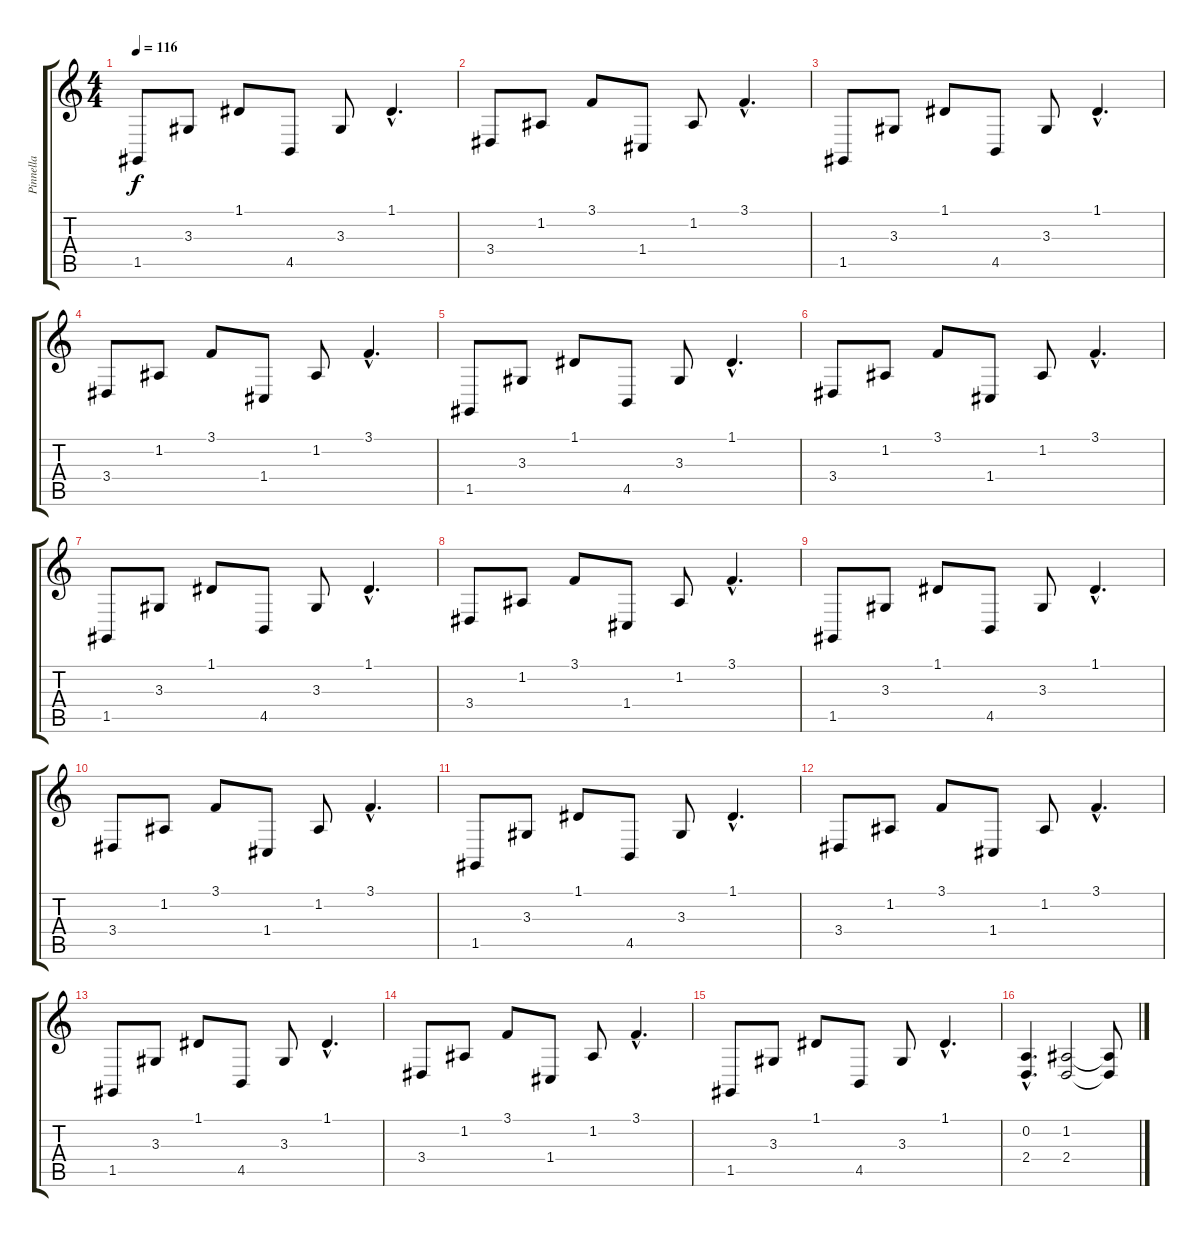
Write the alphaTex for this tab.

\track ("Pinnella" "Pinnella") {instrument brightacousticpiano}
\staff {score tabs}
\tuning (D4 A3 F3 C3 G2 D2) {hide}
\ts (4 4)
\tempo 116
\clef g2
\ks c
1.5.8{dy f} 3.3.8 1.1.8 4.5.8 3.3.8 1.1{hac}.4{d} |
3.4.8{instrument brightacousticpiano} 1.2.8 3.1.8 1.4.8 1.2.8 3.1{hac}.4{d} |
1.5.8 3.3.8 1.1.8 4.5.8 3.3.8 1.1{hac}.4{d} |
3.4.8{instrument brightacousticpiano} 1.2.8 3.1.8 1.4.8 1.2.8 3.1{hac}.4{d} |
1.5.8 3.3.8 1.1.8 4.5.8 3.3.8 1.1{hac}.4{d} |
3.4.8{instrument brightacousticpiano} 1.2.8 3.1.8 1.4.8 1.2.8 3.1{hac}.4{d} |
1.5.8 3.3.8 1.1.8 4.5.8 3.3.8 1.1{hac}.4{d} |
3.4.8{instrument brightacousticpiano} 1.2.8 3.1.8 1.4.8 1.2.8 3.1{hac}.4{d} |
1.5.8 3.3.8 1.1.8 4.5.8 3.3.8 1.1{hac}.4{d} |
3.4.8{instrument brightacousticpiano} 1.2.8 3.1.8 1.4.8 1.2.8 3.1{hac}.4{d} |
1.5.8 3.3.8 1.1.8 4.5.8 3.3.8 1.1{hac}.4{d} |
3.4.8{instrument brightacousticpiano} 1.2.8 3.1.8 1.4.8 1.2.8 3.1{hac}.4{d} |
1.5.8 3.3.8 1.1.8 4.5.8 3.3.8 1.1{hac}.4{d} |
3.4.8{instrument brightacousticpiano} 1.2.8 3.1.8 1.4.8 1.2.8 3.1{hac}.4{d} |
1.5.8 3.3.8 1.1.8 4.5.8 3.3.8 1.1{hac}.4{d} |
(0.2{hac} 2.4{hac}).4{d instrument stringensemble1} (1.2 2.4).2 (1.2{t} 2.4{t}).8
